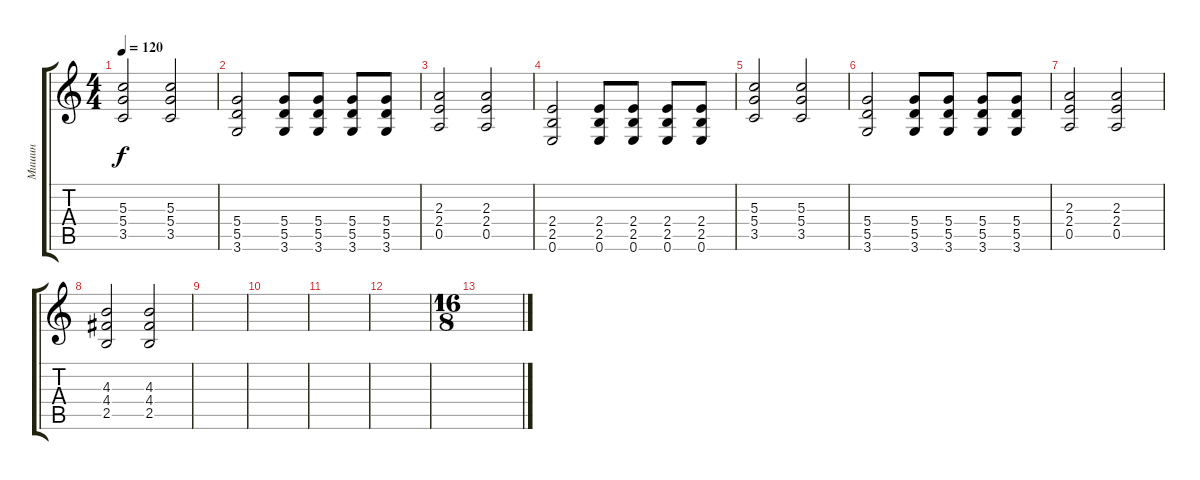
\track ("Мишин" "Мишин") {instrument distortionguitar}
\staff {score tabs}
\tuning (E4 B3 G3 D3 A2 E2) {hide}
\ts (4 4)
\tempo 120
\clef g2
\ks c
(5.3 5.4 3.5).2{dy f} (5.3 5.4 3.5).2 |
(5.4 5.5 3.6).2 (5.4 5.5 3.6).8 (5.4 5.5 3.6).8 (5.4 5.5 3.6).8 (5.4 5.5 3.6).8 |
(2.3 2.4 0.5).2 (2.3 2.4 0.5).2 |
(2.4 2.5 0.6).2 (2.4 2.5 0.6).8 (2.4 2.5 0.6).8 (2.4 2.5 0.6).8 (2.4 2.5 0.6).8 |
(5.3 5.4 3.5).2 (5.3 5.4 3.5).2 |
(5.4 5.5 3.6).2 (5.4 5.5 3.6).8 (5.4 5.5 3.6).8 (5.4 5.5 3.6).8 (5.4 5.5 3.6).8 |
(2.3 2.4 0.5).2 (2.3 2.4 0.5).2 |
(4.3 4.4 2.5).2 (4.3 4.4 2.5).2 |
|
|
|
|
\ts (16 8)
